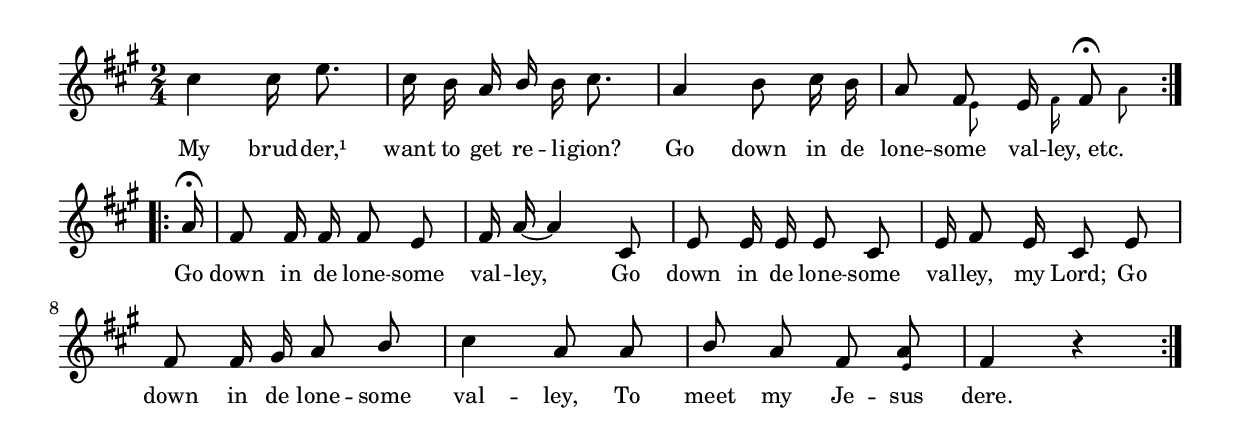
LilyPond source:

% 007.ly - Score sheet for "The Lonesome Valley."
% Copyright (C) 2007  Marcus Brinkmann <marcus@gnu.org>
%
% This score sheet is free software; you can redistribute it and/or
% modify it under the terms of the Creative Commons Legal Code
% Attribution-ShareALike as published by Creative Commons; either
% version 2.0 of the License, or (at your option) any later version.
%
% This score sheet is distributed in the hope that it will be useful,
% but WITHOUT ANY WARRANTY; without even the implied warranty of
% MERCHANTABILITY or FITNESS FOR A PARTICULAR PURPOSE.  See the
% Creative Commons Legal Code Attribution-ShareALike for more details.
%
% You should have received a copy of the Creative Commons Legal Code
% Attribution-ShareALike along with this score sheet; if not, write to
% Creative Commons, 543 Howard Street, 5th Floor,
% San Francisco, CA 94105-3013  United States

\version "2.10.0"

%\header
%{
%  title = "The Lonesome Valley."
%  composer = "trad."
%}

melody =
<<
  \context Voice
  {
    \set Staff.midiInstrument = "acoustic grand"
    \override Staff.VerticalAxisGroup #'minimum-Y-extent = #'(0 . 0)
	
    \autoBeamOff

    \time 2/4
    \clef violin
    \key fis \minor
    
    \repeat volta 2
    {
      \partial 4*2 cis''4 cis''16 e''8. | cis''16 b' a'
      \override Stem #'neutral-direction = #1
      b'
      \override Stem #'neutral-direction = #-1
      b' cis''8. |
      a'4 b'8 cis''16 b' | a'8
      %% FIXME: Move the small notes further to the right/left.
      << { \stemUp fis'8 \stemNeutral }
	 << \\ { s32 \set fontSize = #'-4 \stemDown e'8*3/4 } >> >>
      << { \stemUp e'16 \stemNeutral }
	 << \\ { s32 s32 \set fontSize = #'-4 \stemDown fis'16*3/4 } >> >>
      << { \stemUp \once \override Script #'padding = #1
	   { fis'8\fermata } \stemNeutral }
	 << \\ { 
	   %% FIXME: s64 s64 didn't do the trick...
	   \override NoteHead  #'transparent = ##t
	   \override Stem  #'transparent = ##t
	   \override Beam  #'transparent = ##t
	   fis''64
	   fis''64
	   \revert NoteHead #'transparent
	   \revert Stem #'transparent
	   \revert Beam #'transparent
	   \set fontSize = #'-4 \stemDown a'8*3/4 } >> >>
    }
    \break
    \repeat volta 2
    {
      \override Stem #'neutral-direction = #1
      \partial 16 a'16\fermata | fis'8 fis'16 fis' fis'8 e' |
      fis'16 a'16~ a'4 cis'8 | e'8 e'16 e' e'8 cis'8 |
      e'16 fis'8 e'16 cis'8 e'8 | fis'8 fis'16 gis' a'8 b' |
      cis''4 a'8 a' | b'8 a' fis'
      <a' \tweak #'font-size #-4 e'>8
      fis'4 r4
    }
  }
  \lyricsto "" \new Lyrics
  {
    \override LyricText #'font-size = #0
    \override StanzaNumber #'font-size = #-1

    My brud -- der,¹ want to get re -- li -- gion?
    %% FIXME: Not sure what the etc. means.  Repeat "Go down..."?
    Go down in de lone -- some val -- "ley, etc."
    Go down in de lone -- some val -- ley,
    Go down in de lone -- some val -- ley, my Lord;
    Go down in de lone -- some val -- ley,
    To meet my Je -- sus dere.
  }
>>


\score
{
  \new Staff { \melody }

  \layout { indent = 0.0 }
}

\score
{
  \new Staff { \unfoldRepeats \melody }

  
  \midi {
    \context {
      \Score
      tempoWholesPerMinute = #(ly:make-moment 82 4)
      }
    }


}
